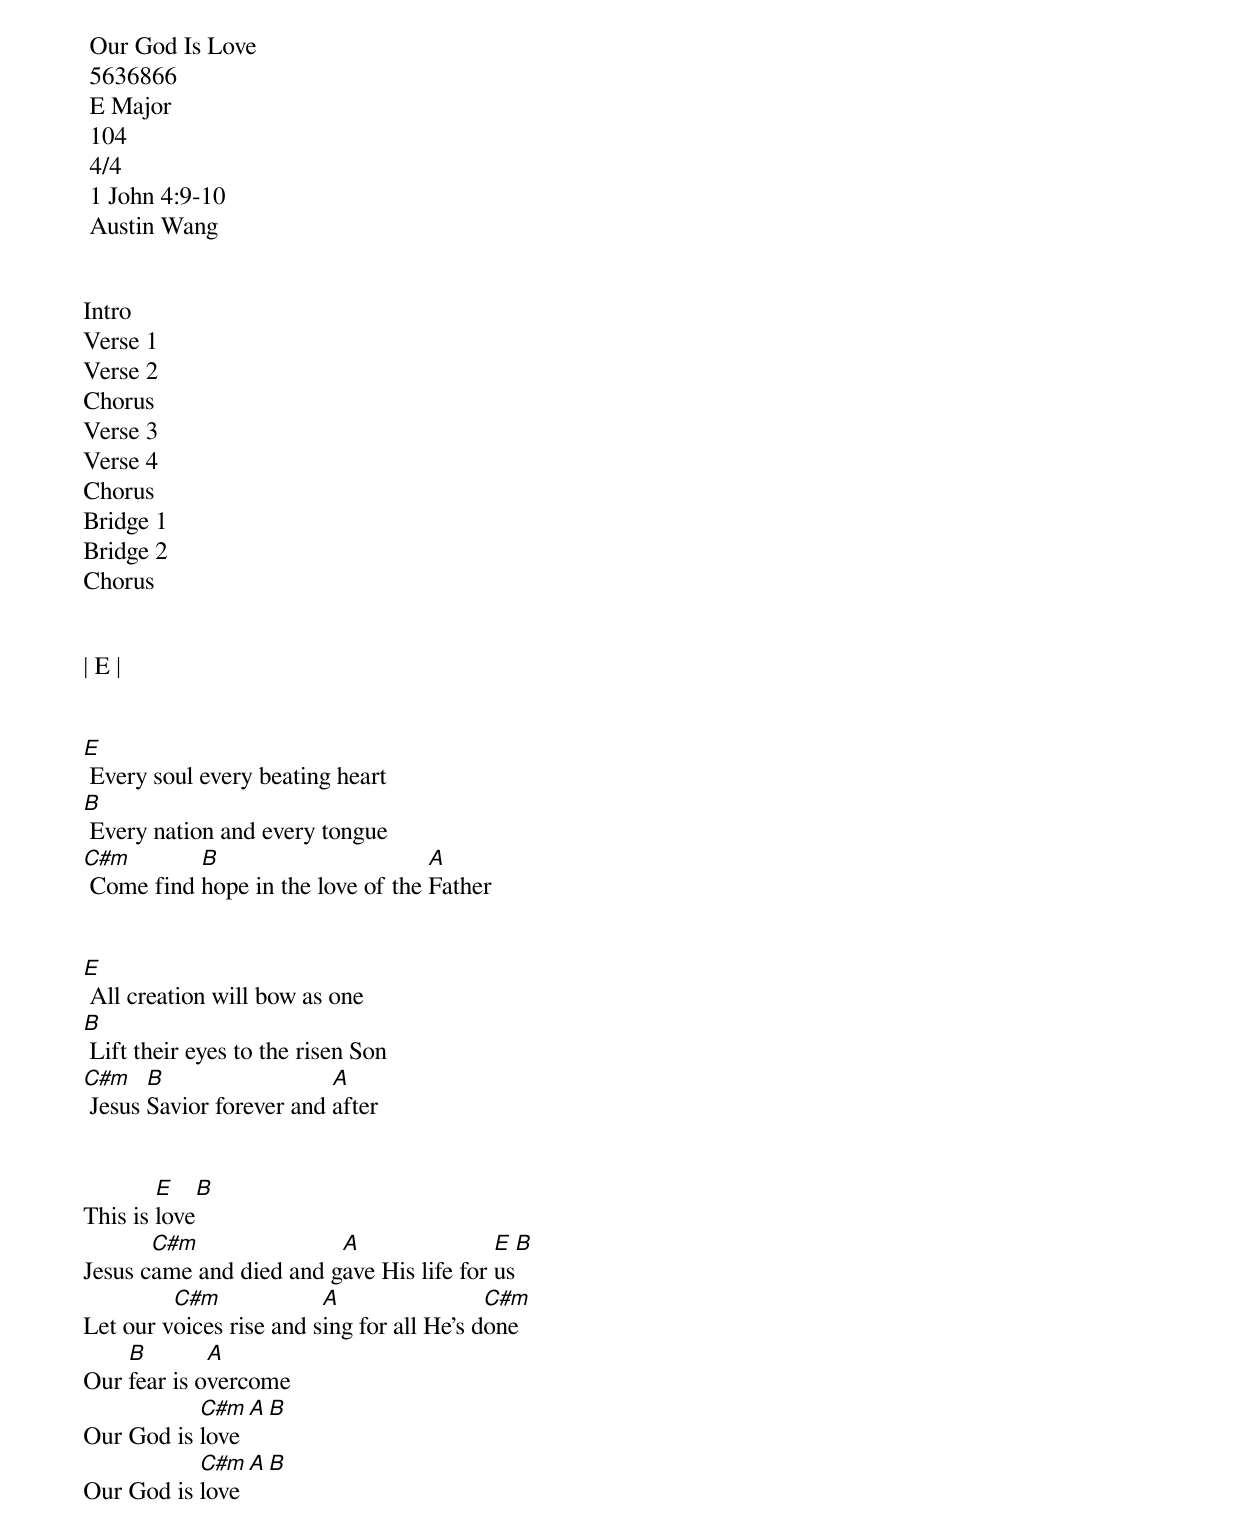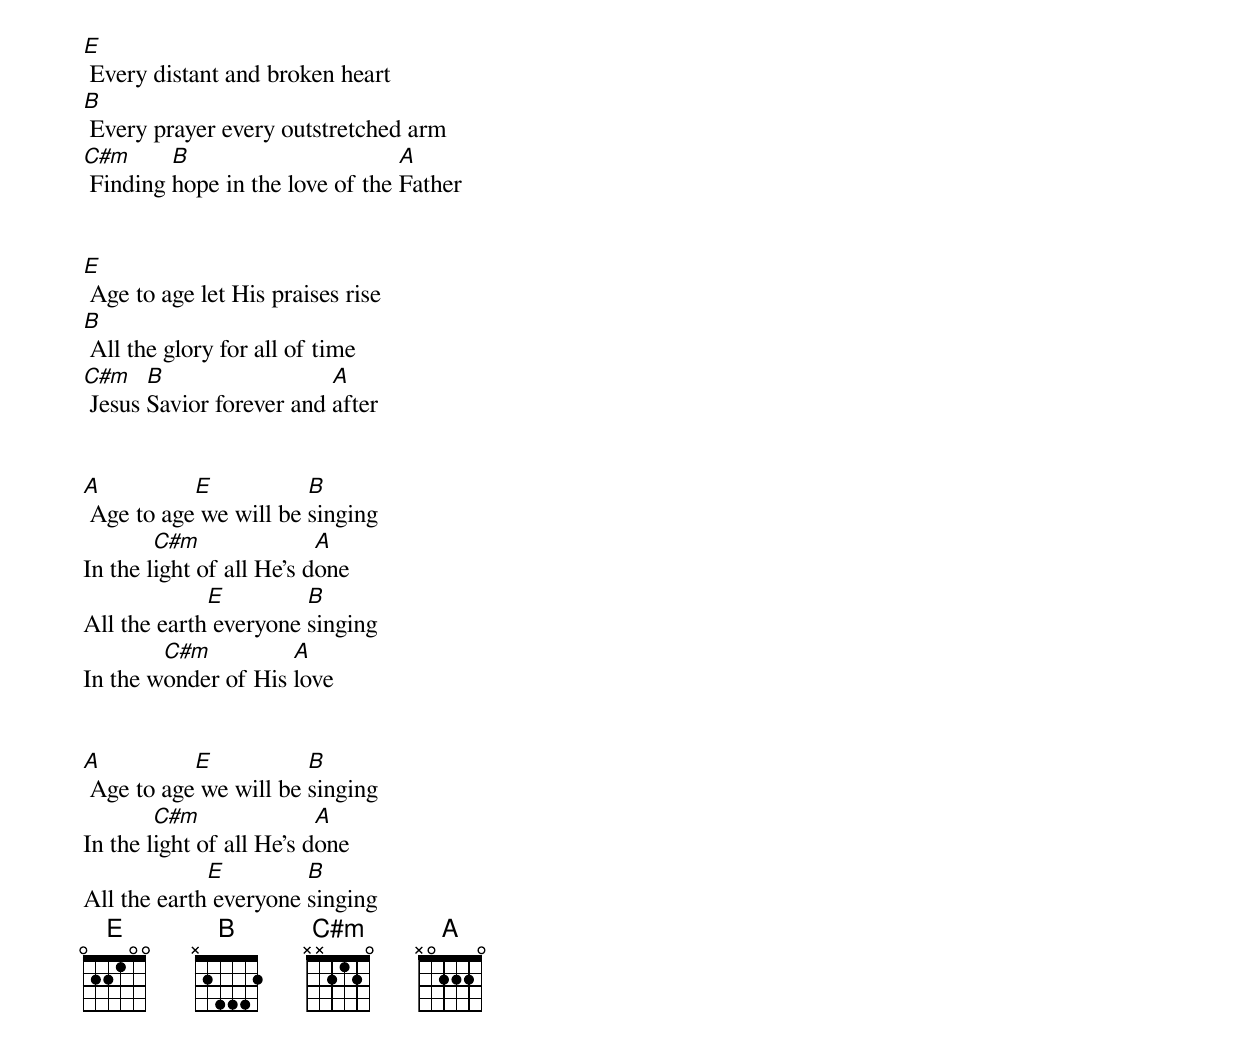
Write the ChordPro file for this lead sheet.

<song> Our God Is Love
<ccli> 5636866
<key> E Major
<bpm> 104
<signature> 4/4
<verse> 1 John 4:9-10
<arranger> Austin Wang

<order>
Intro
Verse 1
Verse 2
Chorus
Verse 3
Verse 4
Chorus
Bridge 1
Bridge 2
Chorus

<Intro>
| E |

<Verse 1>
[E] Every soul every beating heart
[B] Every nation and every tongue
[C#m] Come find [B]hope in the love of the [A]Father

<Verse 2>
[E] All creation will bow as one
[B] Lift their eyes to the risen Son
[C#m] Jesus [B]Savior forever and [A]after

<Chorus>
This is [E]love[B]
Jesus c[C#m]ame and died and g[A]ave His life for [E]us[B]
Let our v[C#m]oices rise and s[A]ing for all He's d[C#m]one
Our [B]fear is o[A]vercome
Our God is [C#m]love[A][B]
Our God is [C#m]love[A][B]

<Verse 3>
[E] Every distant and broken heart
[B] Every prayer every outstretched arm
[C#m] Finding [B]hope in the love of the [A]Father

<Verse 4>
[E] Age to age let His praises rise
[B] All the glory for all of time
[C#m] Jesus [B]Savior forever and [A]after

<Bridge 1>
[A] Age to age[E] we will be [B]singing
In the l[C#m]ight of all He's d[A]one
All the earth[E] everyone [B]singing
In the w[C#m]onder of His [A]love

<Bridge 2>
[A] Age to age[E] we will be [B]singing
In the l[C#m]ight of all He's d[A]one
All the earth[E] everyone [B]singing
